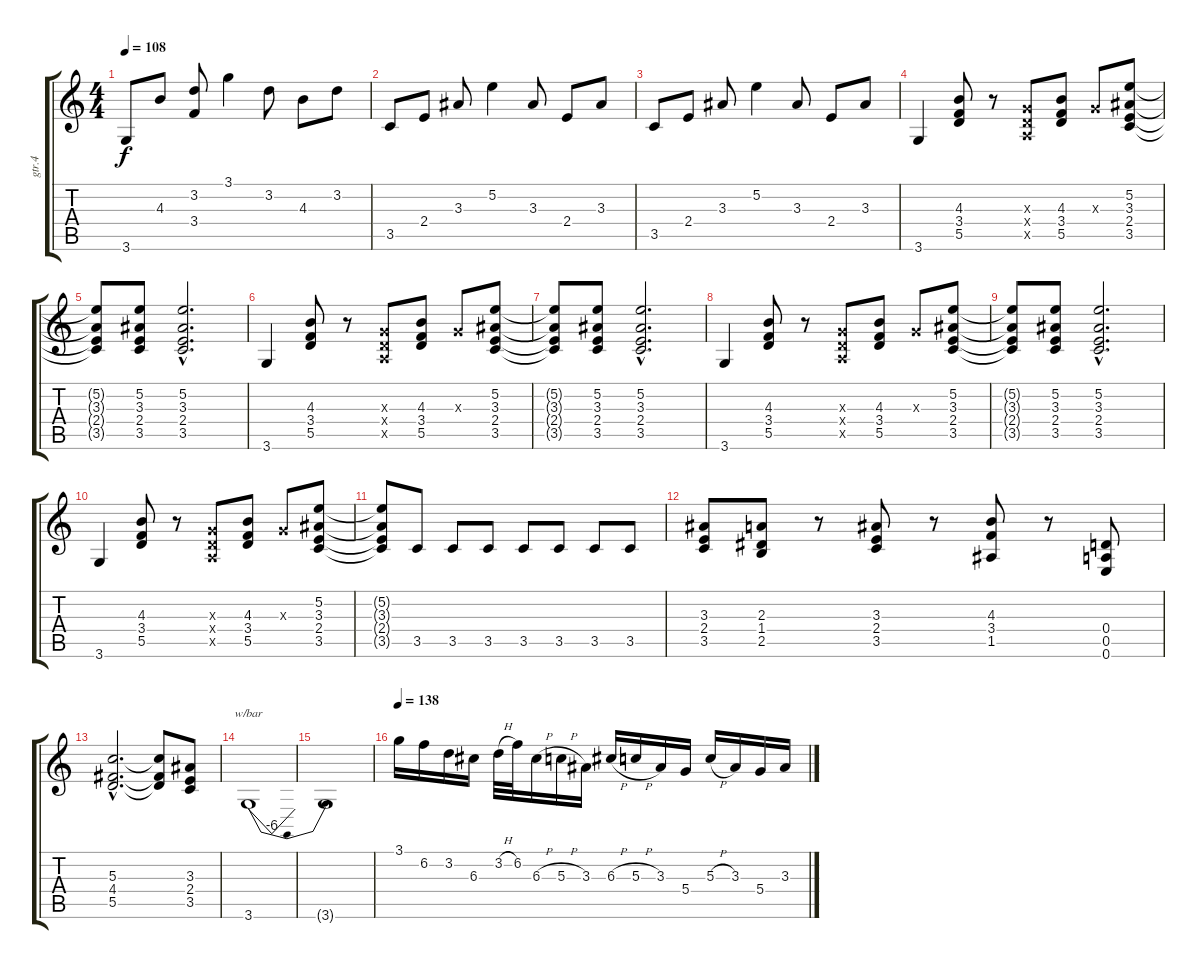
\track ("gtr.4" "gtr.4") {instrument distortionguitar}
\staff {score tabs}
\tuning (E4 B3 G3 D3 A2 E2) {hide}
\ts (4 4)
\tempo 108
\clef g2
\ks c
3.6.8{dy f} 4.3.8 (3.2 3.4).8 3.1.4 3.2.8 4.3.8 3.2.8 |
3.5.8 2.4.8 3.3.8 5.2.4 3.3.8 2.4.8 3.3.8 |
3.5.8 2.4.8 3.3.8 5.2.4 3.3.8 2.4.8 3.3.8 |
3.6.4{instrument distortionguitar} (4.3 3.4 5.5).8 r.8 (0.3{x} 0.4{x} 0.5{x}).8 (4.3 3.4 5.5).8 0.3{x}.8 (5.2 3.3 2.4 3.5).8 |
(5.2{t} 3.3{t} 2.4{t} 3.5{t}).8 (5.2 3.3 2.4 3.5).8 (5.2{hac} 3.3{hac} 2.4{hac} 3.5{hac}).2{d} |
3.6.4 (4.3 3.4 5.5).8 r.8 (0.3{x} 0.4{x} 0.5{x}).8 (4.3 3.4 5.5).8 0.3{x}.8 (5.2 3.3 2.4 3.5).8 |
(5.2{t} 3.3{t} 2.4{t} 3.5{t}).8 (5.2 3.3 2.4 3.5).8 (5.2{hac} 3.3{hac} 2.4{hac} 3.5{hac}).2{d} |
3.6.4 (4.3 3.4 5.5).8 r.8 (0.3{x} 0.4{x} 0.5{x}).8 (4.3 3.4 5.5).8 0.3{x}.8 (5.2 3.3 2.4 3.5).8 |
(5.2{t} 3.3{t} 2.4{t} 3.5{t}).8 (5.2 3.3 2.4 3.5).8 (5.2{hac} 3.3{hac} 2.4{hac} 3.5{hac}).2{d} |
3.6.4 (4.3 3.4 5.5).8 r.8 (0.3{x} 0.4{x} 0.5{x}).8 (4.3 3.4 5.5).8 0.3{x}.8 (5.2 3.3 2.4 3.5).8 |
(5.2{t} 3.3{t} 2.4{t} 3.5{t}).8 3.5.8 3.5.8 3.5.8 3.5.8 3.5.8 3.5.8 3.5.8 |
(3.3 2.4 3.5).8 (2.3 1.4 2.5).8 r.8 (3.3 2.4 3.5).8 r.8 (4.3 3.4 1.5).8 r.8 (0.4 0.5 0.6).8 |
(5.3{hac} 4.4{hac} 5.5{hac}).2{d} (5.3{t} 4.4{t} 5.5{t}).8 (3.3 2.4 3.5).8 |
3.6.1{tbe (dip default 0 0 30 -24 60 0)} |
3.6{t}.1 |
\tempo 138
3.1.16 6.2.16 3.2.16 6.3.16 3.2{h}.32 6.2.32 6.3{h}.16 5.3{h}.16 3.3.16 6.3{h}.16 5.3{h}.16 3.3.16 5.4.16 5.3{h}.16 3.3.16 5.4.16 3.3.16
